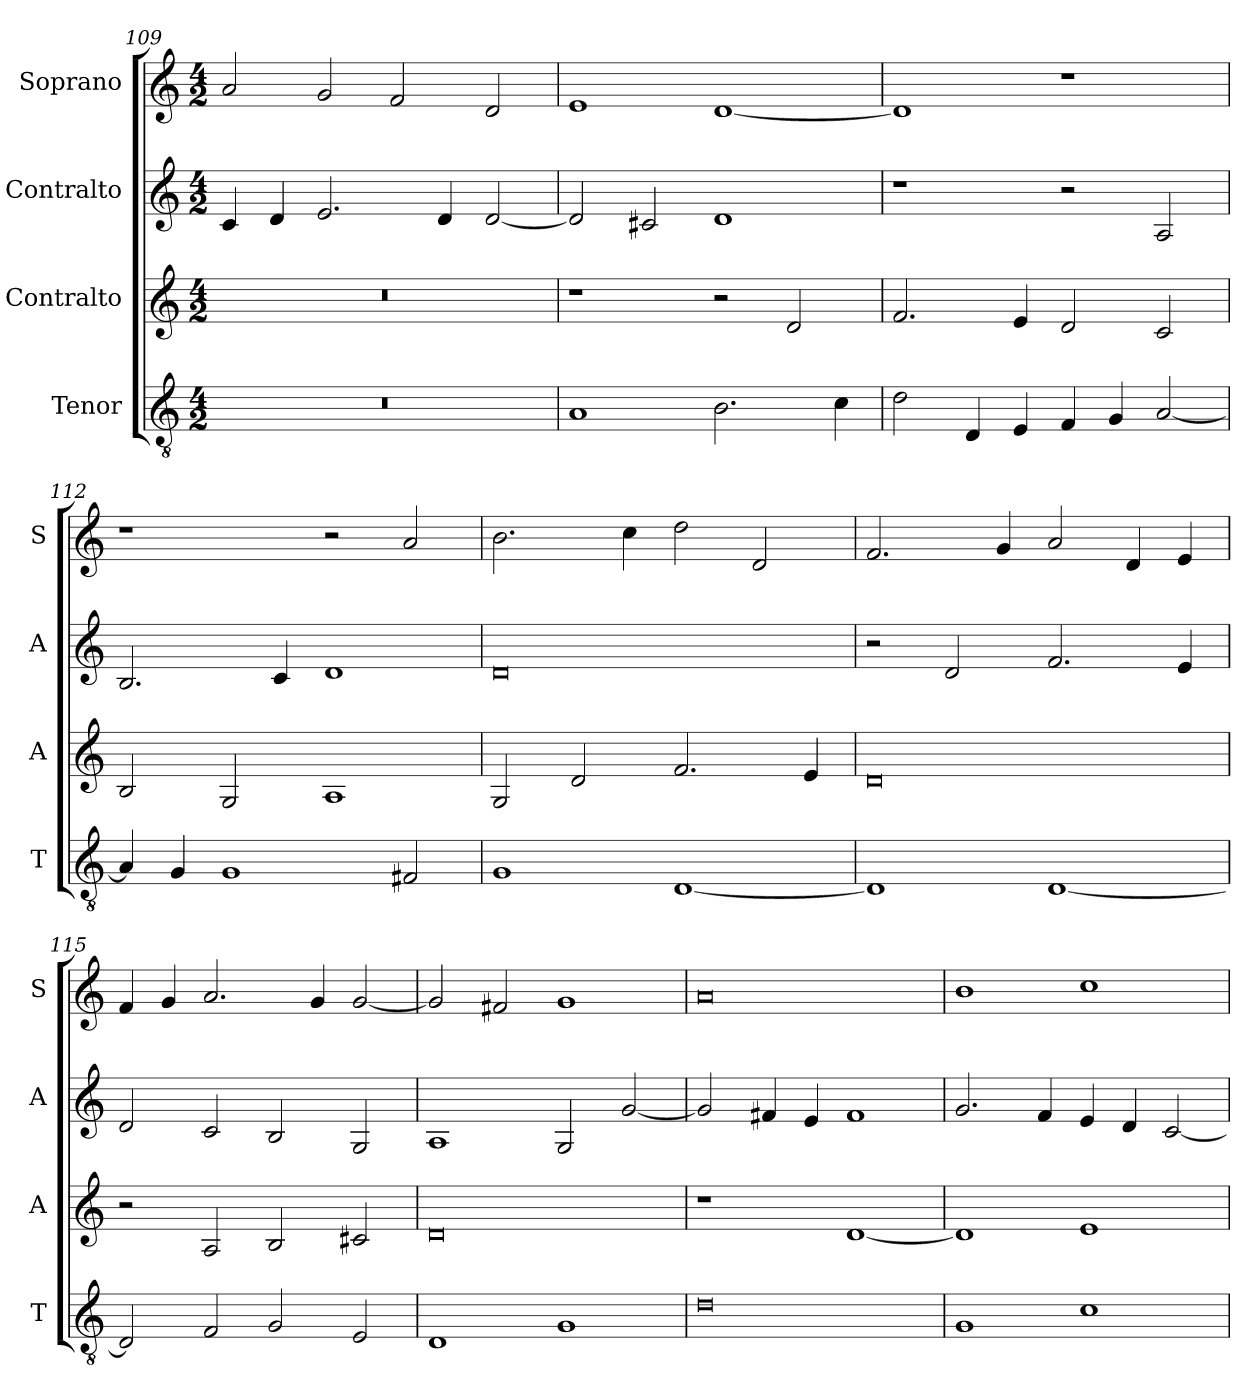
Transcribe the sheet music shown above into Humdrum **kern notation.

**kern	**kern	**kern	**kern
*part4	*part3	*part2	*part1
*staff4	*staff3	*staff2	*staff1
*I"Tenor	*I"Contralto	*I"Contralto	*I"Soprano
*I'T	*I'A	*I'A	*I'S
*clefGv2	*clefG2	*clefG2	*clefG2
*k[]	*k[]	*k[]	*k[]
*G:mix	*G:mix	*G:mix	*G:mix
*M4/2	*M4/2	*M4/2	*M4/2
=109	=109	=109	=109
0r	0r	4c	2a
.	.	4d	.
.	.	2.e	2g
.	.	.	2f
.	.	4d	.
.	.	[2d	2d
=110	=110	=110	=110
1A	1r	2d]	1e
.	.	2c#X	.
2.B	2r	1d	[1d
.	2d	.	.
4c	.	.	.
=111	=111	=111	=111
2d	2.f	1r	1d]
4D	.	.	.
4E	4e	.	.
4F	2d	2r	1r
4G	.	.	.
[2A	2c	2A	.
=112	=112	=112	=112
4A]	2B	2.B	1r
4G	.	.	.
1G	2G	.	.
.	.	4c	.
.	1A	1d	2r
2F#X	.	.	2a
=113	=113	=113	=113
1G	2G	0d	2.b
.	2d	.	.
.	.	.	4cc
[1D	2.f	.	2dd
.	.	.	2d
.	4e	.	.
=114	=114	=114	=114
1D]	0d	2r	2.f
.	.	2d	.
.	.	.	4g
[1D	.	2.f	2a
.	.	.	4d
.	.	4e	4e
=115	=115	=115	=115
2D]	2r	2d	4f
.	.	.	4g
2F	2A	2c	2.a
2G	2B	2B	.
.	.	.	4g
2E	2c#X	2G	[2g
=116	=116	=116	=116
1D	0d	1A	2g]
.	.	.	2f#X
1G	.	2G	1g
.	.	[2g	.
=117	=117	=117	=117
0d	1r	2g]	0a
.	.	4f#X	.
.	.	4e	.
.	[1d	1f#	.
=118	=118	=118	=118
1G	1d]	2.g	1b
.	.	4f	.
1c	1e	4e	1cc
.	.	4d	.
.	.	[2c	.
=	=	=	=
*-	*-	*-	*-
